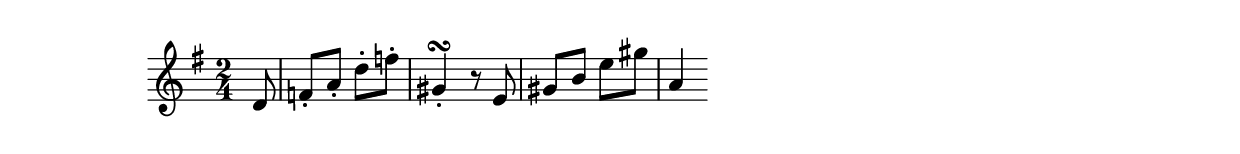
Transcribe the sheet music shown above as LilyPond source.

\version "2.19.83"
\language "english"
\score
{
    \context Score = "Score"
    <<
        \context Staff = "RH_Staff"
        {
            \context Voice = "RH_Voice"
            {
                \key g \major
                \partial 8
                \time 2/4
                d'8
                f'8
                - \staccato
                a'8
                - \staccato
                d''8
                - \staccato
                f''8
                - \staccato
                gs'4
                - \staccato
                - \turn
                r8
                e'8
                gs'8
                b'8
                e''8
                gs''8
                a'4
            }
        }
    >>
}